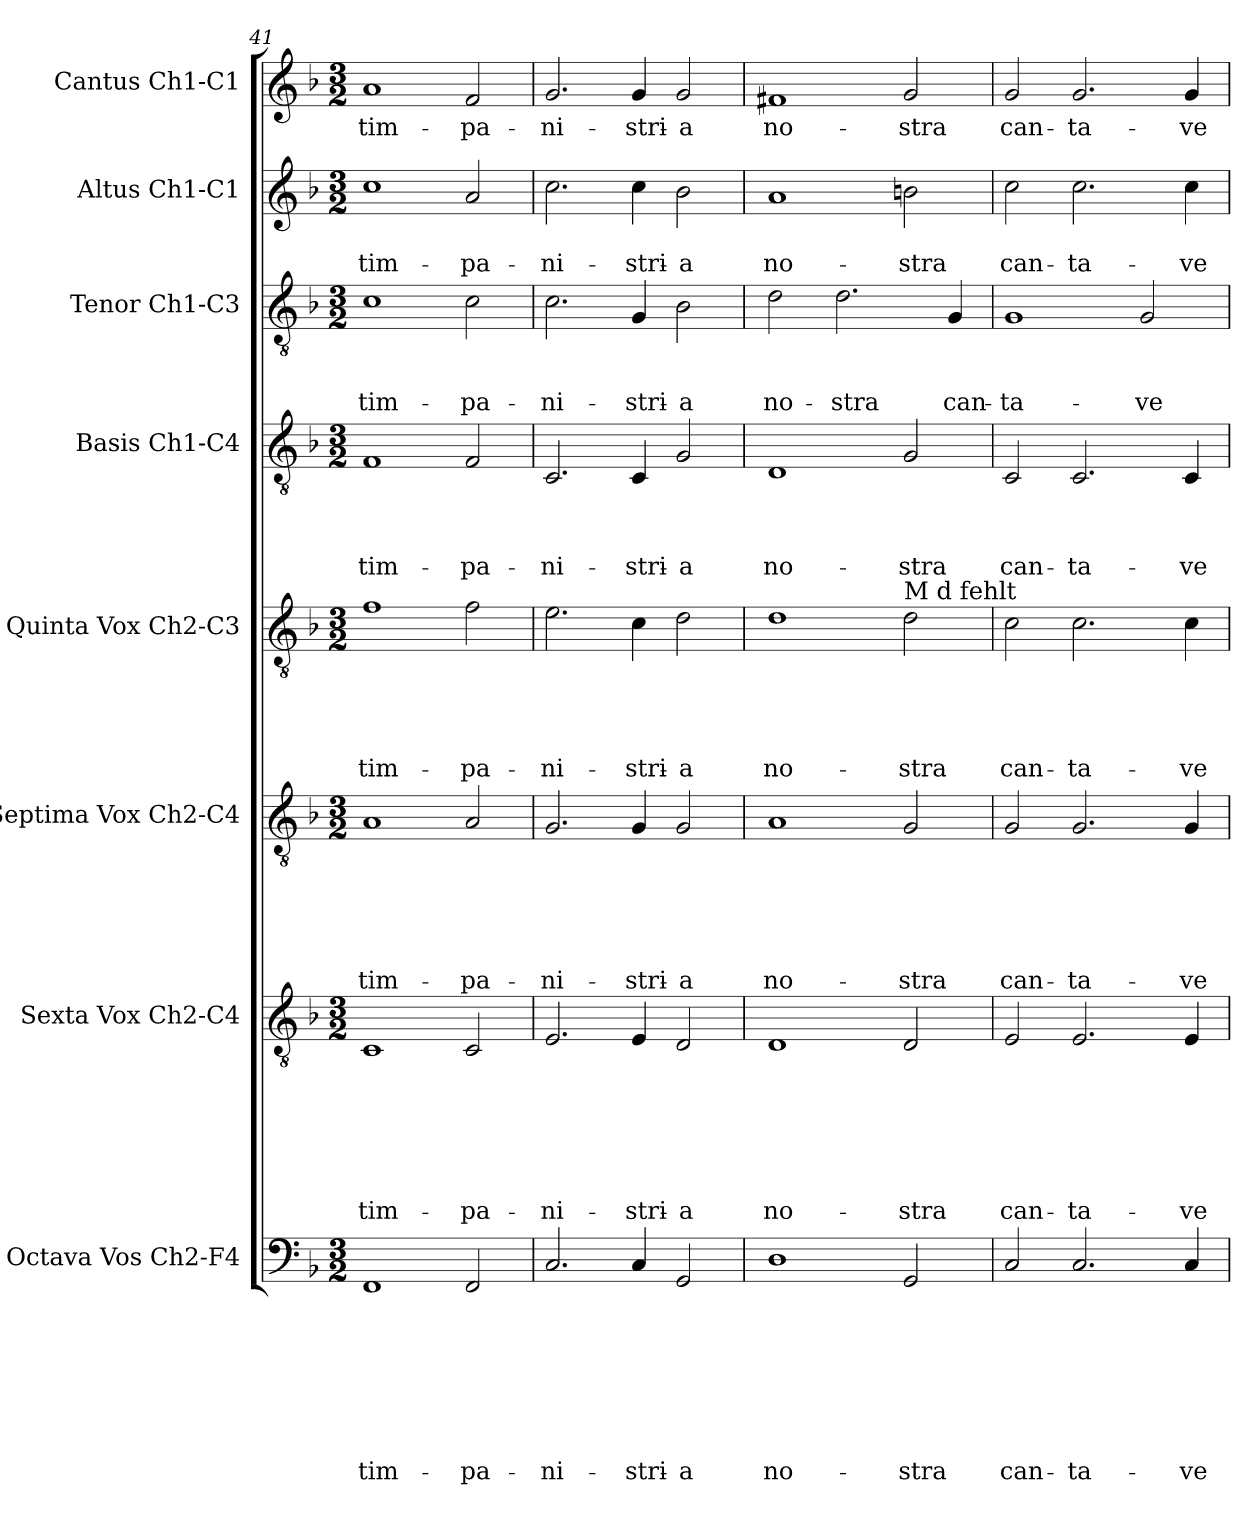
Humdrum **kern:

**kern	**text	**text	**text	**text	**text	**text	**text	**text	**kern	**text	**text	**text	**text	**text	**text	**text	**kern	**text	**text	**text	**text	**text	**text	**kern	**text	**text	**text	**text	**text	**kern	**text	**text	**text	**text	**kern	**text	**text	**text	**kern	**text	**text	**kern	**text
*part8	*part8	*part8	*part8	*part8	*part8	*part8	*part8	*part8	*part7	*part7	*part7	*part7	*part7	*part7	*part7	*part7	*part6	*part6	*part6	*part6	*part6	*part6	*part6	*part5	*part5	*part5	*part5	*part5	*part5	*part4	*part4	*part4	*part4	*part4	*part3	*part3	*part3	*part3	*part2	*part2	*part2	*part1	*part1
*staff8	*staff8	*staff8	*staff8	*staff8	*staff8	*staff8	*staff8	*staff8	*staff7	*staff7	*staff7	*staff7	*staff7	*staff7	*staff7	*staff7	*staff6	*staff6	*staff6	*staff6	*staff6	*staff6	*staff6	*staff5	*staff5	*staff5	*staff5	*staff5	*staff5	*staff4	*staff4	*staff4	*staff4	*staff4	*staff3	*staff3	*staff3	*staff3	*staff2	*staff2	*staff2	*staff1	*staff1
*I"Octava Vos Ch2-F4	*	*	*	*	*	*	*	*	*I"Sexta Vox Ch2-C4	*	*	*	*	*	*	*	*I"Septima Vox Ch2-C4	*	*	*	*	*	*	*I"Quinta Vox Ch2-C3	*	*	*	*	*	*I"Basis Ch1-C4	*	*	*	*	*I"Tenor Ch1-C3	*	*	*	*I"Altus Ch1-C1	*	*	*I"Cantus Ch1-C1	*
*	*	*	*	*	*	*	*	*	*	*	*	*	*	*	*	*	*	*	*	*	*	*	*	*	*	*	*	*	*	*I'B	*	*	*	*	*I'T	*	*	*	*I'A	*	*	*I'C	*
*clefF4	*	*	*	*	*	*	*	*	*clefGv2	*	*	*	*	*	*	*	*clefGv2	*	*	*	*	*	*	*clefGv2	*	*	*	*	*	*clefGv2	*	*	*	*	*clefGv2	*	*	*	*clefG2	*	*	*clefG2	*
*k[b-]	*	*	*	*	*	*	*	*	*k[b-]	*	*	*	*	*	*	*	*k[b-]	*	*	*	*	*	*	*k[b-]	*	*	*	*	*	*k[b-]	*	*	*	*	*k[b-]	*	*	*	*k[b-]	*	*	*k[b-]	*
*F:	*	*	*	*	*	*	*	*	*F:	*	*	*	*	*	*	*	*F:	*	*	*	*	*	*	*F:	*	*	*	*	*	*F:	*	*	*	*	*F:	*	*	*	*F:	*	*	*F:	*
*M3/2	*	*	*	*	*	*	*	*	*M3/2	*	*	*	*	*	*	*	*M3/2	*	*	*	*	*	*	*M3/2	*	*	*	*	*	*M3/2	*	*	*	*	*M3/2	*	*	*	*M3/2	*	*	*M3/2	*
=41	=41	=41	=41	=41	=41	=41	=41	=41	=41	=41	=41	=41	=41	=41	=41	=41	=41	=41	=41	=41	=41	=41	=41	=41	=41	=41	=41	=41	=41	=41	=41	=41	=41	=41	=41	=41	=41	=41	=41	=41	=41	=41	=41
!	!	!	!	!	!	!	!	!LO:LY:b	!	!	!	!	!	!	!	!LO:LY:b	!	!	!	!	!	!	!LO:LY:b	!	!	!	!	!	!LO:LY:b	!	!	!	!	!LO:LY:b	!	!	!	!LO:LY:b	!	!	!LO:LY:b	!	!LO:LY:b
1FF	.	.	.	.	.	.	.	tim-	1C	.	.	.	.	.	.	tim-	1A	.	.	.	.	.	tim-	1f	.	.	.	.	tim-	1F	.	.	.	tim-	1c	.	.	tim-	1cc	.	tim-	1a	tim-
!	!	!	!	!	!	!	!	!LO:LY:b	!	!	!	!	!	!	!	!LO:LY:b	!	!	!	!	!	!	!LO:LY:b	!	!	!	!	!	!LO:LY:b	!	!	!	!	!LO:LY:b	!	!	!	!LO:LY:b	!	!	!LO:LY:b	!	!LO:LY:b
2FF/	.	.	.	.	.	.	.	-pa-	2C/	.	.	.	.	.	.	-pa-	2A/	.	.	.	.	.	-pa-	2f\	.	.	.	.	-pa-	2F/	.	.	.	-pa-	2c\	.	.	-pa-	2a/	.	-pa-	2f/	-pa-
=42	=42	=42	=42	=42	=42	=42	=42	=42	=42	=42	=42	=42	=42	=42	=42	=42	=42	=42	=42	=42	=42	=42	=42	=42	=42	=42	=42	=42	=42	=42	=42	=42	=42	=42	=42	=42	=42	=42	=42	=42	=42	=42	=42
!	!	!	!	!	!	!	!	!LO:LY:b	!	!	!	!	!	!	!	!LO:LY:b	!	!	!	!	!	!	!LO:LY:b	!	!	!	!	!	!LO:LY:b	!	!	!	!	!LO:LY:b	!	!	!	!LO:LY:b	!	!	!LO:LY:b	!	!LO:LY:b
2.C/	.	.	.	.	.	.	.	-ni-	2.E/	.	.	.	.	.	.	-ni-	2.G/	.	.	.	.	.	-ni-	2.e\	.	.	.	.	-ni-	2.C/	.	.	.	-ni-	2.c\	.	.	-ni-	2.cc\	.	-ni-	2.g/	-ni-
!	!	!	!	!	!	!	!	!LO:LY:b	!	!	!	!	!	!	!	!LO:LY:b	!	!	!	!	!	!	!LO:LY:b	!	!	!	!	!	!LO:LY:b	!	!	!	!	!LO:LY:b	!	!	!	!LO:LY:b	!	!	!LO:LY:b	!	!LO:LY:b
4C/	.	.	.	.	.	.	.	-stri-	4E/	.	.	.	.	.	.	-stri-	4G/	.	.	.	.	.	-stri-	4c\	.	.	.	.	-stri-	4C/	.	.	.	-stri-	4G/	.	.	-stri-	4cc\	.	-stri-	4g/	-stri-
!	!	!	!	!	!	!	!	!LO:LY:b	!	!	!	!	!	!	!	!LO:LY:b	!	!	!	!	!	!	!LO:LY:b	!	!	!	!	!	!LO:LY:b	!	!	!	!	!LO:LY:b	!	!	!	!LO:LY:b	!	!	!LO:LY:b	!	!LO:LY:b
2GG/	.	.	.	.	.	.	.	-a	2D/	.	.	.	.	.	.	-a	2G/	.	.	.	.	.	-a	2d\	.	.	.	.	-a	2G/	.	.	.	-a	2B-\	.	.	-a	2b-\	.	-a	2g/	-a
=43	=43	=43	=43	=43	=43	=43	=43	=43	=43	=43	=43	=43	=43	=43	=43	=43	=43	=43	=43	=43	=43	=43	=43	=43	=43	=43	=43	=43	=43	=43	=43	=43	=43	=43	=43	=43	=43	=43	=43	=43	=43	=43	=43
!	!	!	!	!	!	!	!	!LO:LY:b	!	!	!	!	!	!	!	!LO:LY:b	!	!	!	!	!	!	!LO:LY:b	!	!	!	!	!	!LO:LY:b	!	!	!	!	!LO:LY:b	!	!	!	!LO:LY:b	!	!	!LO:LY:b	!	!LO:LY:b
1D	.	.	.	.	.	.	.	no-	1D	.	.	.	.	.	.	no-	1A	.	.	.	.	.	no-	1d	.	.	.	.	no-	1D	.	.	.	no-	2d\	.	.	no-	1a	.	no-	1f#X	no-
!	!	!	!	!	!	!	!	!	!	!	!	!	!	!	!	!	!	!	!	!	!	!	!	!	!	!	!	!	!	!	!	!	!	!	!	!	!	!LO:LY:b	!	!	!	!	!
.	.	.	.	.	.	.	.	.	.	.	.	.	.	.	.	.	.	.	.	.	.	.	.	.	.	.	.	.	.	.	.	.	.	.	2.d\	.	.	-stra	.	.	.	.	.
!	!	!	!	!	!	!	!	!	!	!	!	!	!	!	!	!	!	!	!	!	!	!	!	!LO:TX:a:t=M d fehlt	!	!	!	!	!	!	!	!	!	!	!	!	!	!	!	!	!	!	!
!	!	!	!	!	!	!	!	!LO:LY:b	!	!	!	!	!	!	!	!LO:LY:b	!	!	!	!	!	!	!LO:LY:b	!	!	!	!	!	!LO:LY:b	!	!	!	!	!LO:LY:b	!	!	!	!	!	!	!LO:LY:b	!	!LO:LY:b
2GG/	.	.	.	.	.	.	.	-stra	2D/	.	.	.	.	.	.	-stra	2G/	.	.	.	.	.	-stra	2d\	.	.	.	.	-stra	2G/	.	.	.	-stra	.	.	.	.	2bn\	.	-stra	2g/	-stra
!	!	!	!	!	!	!	!	!	!	!	!	!	!	!	!	!	!	!	!	!	!	!	!	!	!	!	!	!	!	!	!	!	!	!	!	!	!	!LO:LY:b	!	!	!	!	!
.	.	.	.	.	.	.	.	.	.	.	.	.	.	.	.	.	.	.	.	.	.	.	.	.	.	.	.	.	.	.	.	.	.	.	4G/	.	.	can-	.	.	.	.	.
=44	=44	=44	=44	=44	=44	=44	=44	=44	=44	=44	=44	=44	=44	=44	=44	=44	=44	=44	=44	=44	=44	=44	=44	=44	=44	=44	=44	=44	=44	=44	=44	=44	=44	=44	=44	=44	=44	=44	=44	=44	=44	=44	=44
!	!	!	!	!	!	!	!	!LO:LY:b	!	!	!	!	!	!	!	!LO:LY:b	!	!	!	!	!	!	!LO:LY:b	!	!	!	!	!	!LO:LY:b	!	!	!	!	!LO:LY:b	!	!	!	!LO:LY:b	!	!	!LO:LY:b	!	!LO:LY:b
2C/	.	.	.	.	.	.	.	can-	2E/	.	.	.	.	.	.	can-	2G/	.	.	.	.	.	can-	2c\	.	.	.	.	can-	2C/	.	.	.	can-	1G	.	.	-ta-	2cc\	.	can-	2g/	can-
!	!	!	!	!	!	!	!	!LO:LY:b	!	!	!	!	!	!	!	!LO:LY:b	!	!	!	!	!	!	!LO:LY:b	!	!	!	!	!	!LO:LY:b	!	!	!	!	!LO:LY:b	!	!	!	!	!	!	!LO:LY:b	!	!LO:LY:b
2.C/	.	.	.	.	.	.	.	-ta-	2.E/	.	.	.	.	.	.	-ta-	2.G/	.	.	.	.	.	-ta-	2.c\	.	.	.	.	-ta-	2.C/	.	.	.	-ta-	.	.	.	.	2.cc\	.	-ta-	2.g/	-ta-
!	!	!	!	!	!	!	!	!	!	!	!	!	!	!	!	!	!	!	!	!	!	!	!	!	!	!	!	!	!	!	!	!	!	!	!	!	!	!LO:LY:b	!	!	!	!	!
.	.	.	.	.	.	.	.	.	.	.	.	.	.	.	.	.	.	.	.	.	.	.	.	.	.	.	.	.	.	.	.	.	.	.	2G/	.	.	-ve-	.	.	.	.	.
!	!	!	!	!	!	!	!	!LO:LY:b	!	!	!	!	!	!	!	!LO:LY:b	!	!	!	!	!	!	!LO:LY:b	!	!	!	!	!	!LO:LY:b	!	!	!	!	!LO:LY:b	!	!	!	!	!	!	!LO:LY:b	!	!LO:LY:b
4C/	.	.	.	.	.	.	.	-ve-	4E/	.	.	.	.	.	.	-ve-	4G/	.	.	.	.	.	-ve-	4c\	.	.	.	.	-ve-	4C/	.	.	.	-ve-	.	.	.	.	4cc\	.	-ve-	4g/	-ve-
=	=	=	=	=	=	=	=	=	=	=	=	=	=	=	=	=	=	=	=	=	=	=	=	=	=	=	=	=	=	=	=	=	=	=	=	=	=	=	=	=	=	=	=
*-	*-	*-	*-	*-	*-	*-	*-	*-	*-	*-	*-	*-	*-	*-	*-	*-	*-	*-	*-	*-	*-	*-	*-	*-	*-	*-	*-	*-	*-	*-	*-	*-	*-	*-	*-	*-	*-	*-	*-	*-	*-	*-	*-
